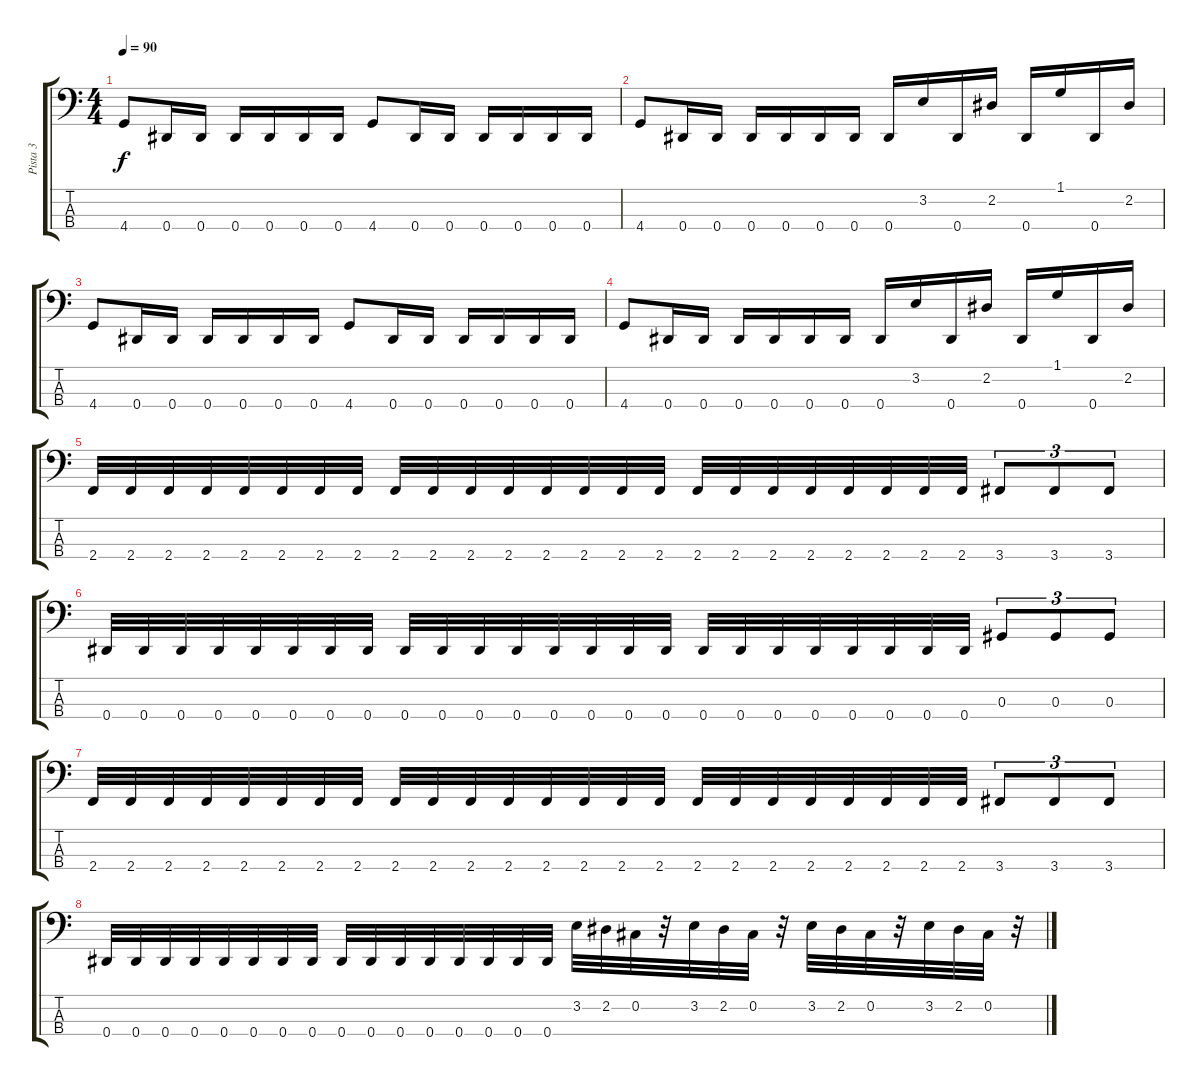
\track ("Pista 3" "Pista 3") {instrument electricbassfinger}
\staff {score tabs}
\tuning (Gb2 Db2 Ab1 Eb1) {hide}
\ts (4 4)
\tempo 90
\clef f4
\ks c
4.4.8{dy f} 0.4.16 0.4.16 0.4.16 0.4.16 0.4.16 0.4.16 4.4.8 0.4.16 0.4.16 0.4.16 0.4.16 0.4.16 0.4.16 |
4.4.8 0.4.16 0.4.16 0.4.16 0.4.16 0.4.16 0.4.16 0.4.16 3.2.16 0.4.16 2.2.16 0.4.16 1.1.16 0.4.16 2.2.16 |
4.4.8 0.4.16 0.4.16 0.4.16 0.4.16 0.4.16 0.4.16 4.4.8 0.4.16 0.4.16 0.4.16 0.4.16 0.4.16 0.4.16 |
4.4.8 0.4.16 0.4.16 0.4.16 0.4.16 0.4.16 0.4.16 0.4.16 3.2.16 0.4.16 2.2.16 0.4.16 1.1.16 0.4.16 2.2.16 |
2.4.32 2.4.32 2.4.32 2.4.32 2.4.32 2.4.32 2.4.32 2.4.32 2.4.32 2.4.32 2.4.32 2.4.32 2.4.32 2.4.32 2.4.32 2.4.32 2.4.32 2.4.32 2.4.32 2.4.32 2.4.32 2.4.32 2.4.32 2.4.32 3.4.8{tu (3 2)} 3.4.8{tu (3 2)} 3.4.8{tu (3 2)} |
0.4.32 0.4.32 0.4.32 0.4.32 0.4.32 0.4.32 0.4.32 0.4.32 0.4.32 0.4.32 0.4.32 0.4.32 0.4.32 0.4.32 0.4.32 0.4.32 0.4.32 0.4.32 0.4.32 0.4.32 0.4.32 0.4.32 0.4.32 0.4.32 0.3.8{tu (3 2)} 0.3.8{tu (3 2)} 0.3.8{tu (3 2)} |
2.4.32 2.4.32 2.4.32 2.4.32 2.4.32 2.4.32 2.4.32 2.4.32 2.4.32 2.4.32 2.4.32 2.4.32 2.4.32 2.4.32 2.4.32 2.4.32 2.4.32 2.4.32 2.4.32 2.4.32 2.4.32 2.4.32 2.4.32 2.4.32 3.4.8{tu (3 2)} 3.4.8{tu (3 2)} 3.4.8{tu (3 2)} |
0.4.32 0.4.32 0.4.32 0.4.32 0.4.32 0.4.32 0.4.32 0.4.32 0.4.32 0.4.32 0.4.32 0.4.32 0.4.32 0.4.32 0.4.32 0.4.32 3.2.32 2.2.32 0.2.32 r.32 3.2.32 2.2.32 0.2.32 r.32 3.2.32 2.2.32 0.2.32 r.32 3.2.32 2.2.32 0.2.32 r.32
